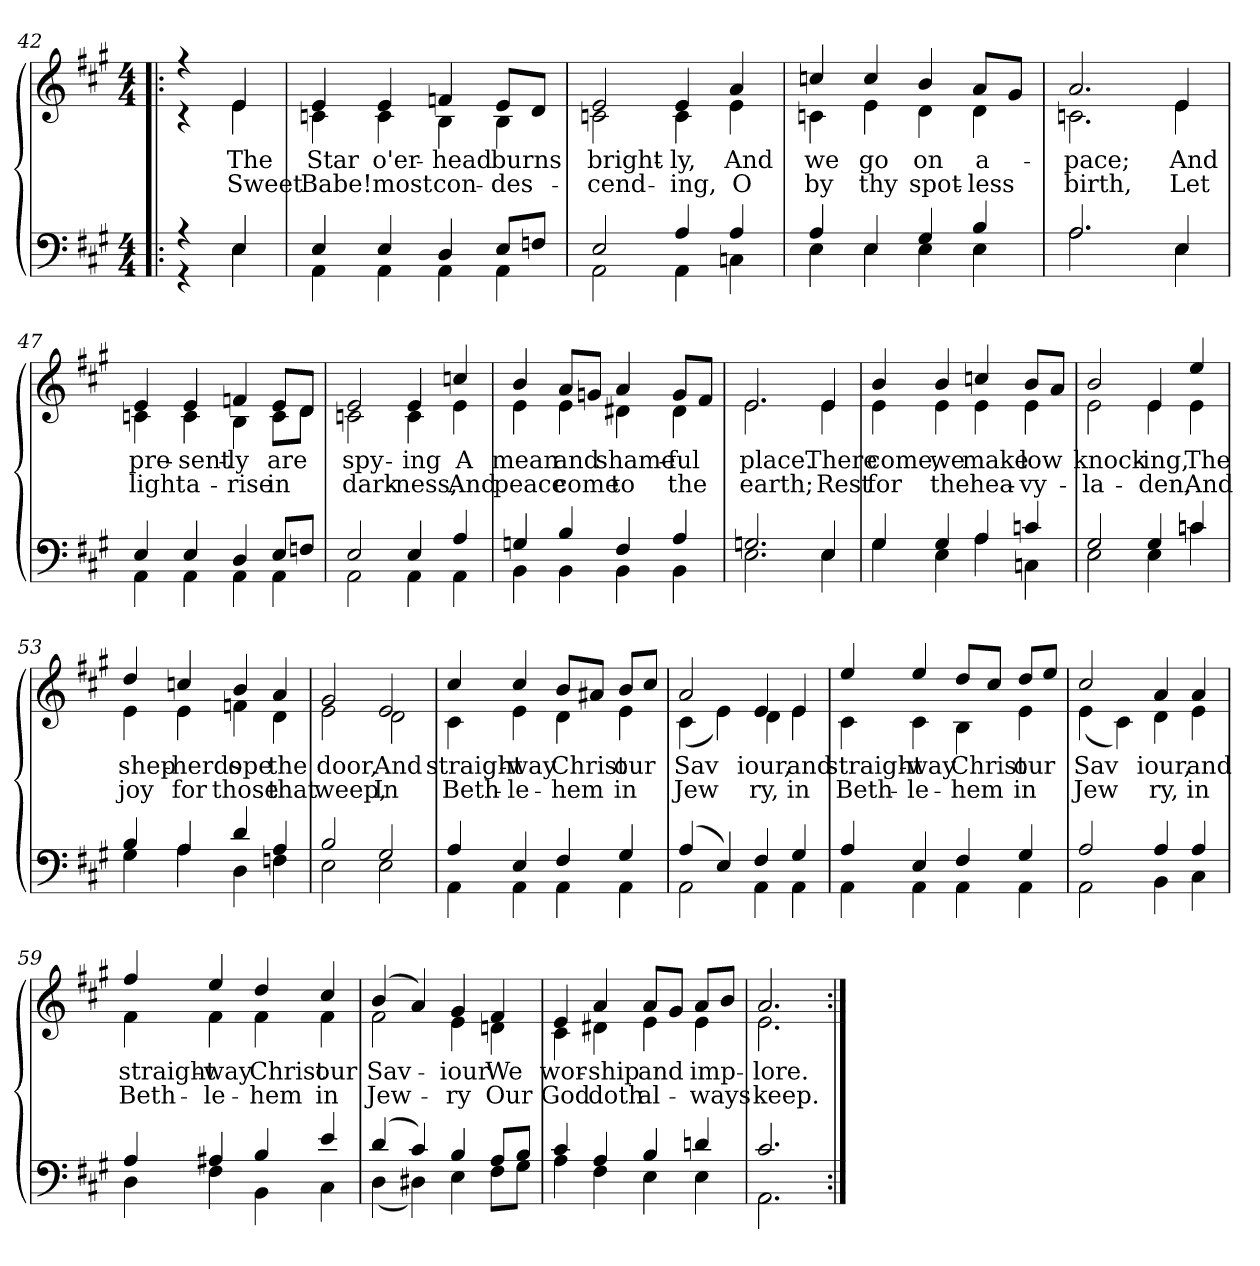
**kern	**kern	**text	**text
*part2	*part1	*part1	*part1
*staff2	*staff1	*staff1	*staff1
!!LO:LB:g=z
*clefF4	*clefG2	*	*
*k[f#c#g#]	*k[f#c#g#]	*	*
*A:	*A:	*	*
*M4/4	*M4/4	*	*
=42!|:	=42!|:	=42!|:	=42!|:
*^	*^	*	*
4r	4r	4r	4r	.	.
!	!	!	!	!LO:LY:b	!LO:LY:b
4E/	4E\	4e/	4e\	The	Sweet
=43	=43	=43	=43	=43	=43
!	!	!	!	!LO:LY:b	!LO:LY:b
4E/	4AA\	4e/	4cn\	Star	Babe!
!	!	!	!	!LO:LY:b	!LO:LY:b
4E/	4AA\	4e/	4c\	o'er-	most
!	!	!	!	!LO:LY:b	!LO:LY:b
4D/	4AA\	4fn/	4B\	-head	con-
!	!	!	!	!LO:LY:b	!LO:LY:b
8E/L	4AA\	8e/L	4B\	burns	-des-
8Fn/J	.	8d/J	.	.	.
=44	=44	=44	=44	=44	=44
!	!	!	!	!LO:LY:b	!LO:LY:b
2E/	2AA\	2e/	2cn\	bright-	-cend-
!	!	!	!	!LO:LY:b	!LO:LY:b
4A/	4AA\	4e/	4c\	-ly,	-ing,
!	!	!	!	!LO:LY:b	!LO:LY:b
4A/	4Cn\	4a/	4e\	And	O
=45	=45	=45	=45	=45	=45
!	!	!	!	!LO:LY:b	!LO:LY:b
4A/	4E\	4ccn/	4cn\	we	by
!	!	!	!	!LO:LY:b	!LO:LY:b
4E/	4E\	4cc/	4e\	go	thy
!	!	!	!	!LO:LY:b	!LO:LY:b
4G#/	4E\	4b/	4d\	on	spot-
!	!	!	!	!LO:LY:b	!LO:LY:b
4B/	4E\	8a/L	4d\	a-	-less
.	.	8g#/J	.	.	.
=46	=46	=46	=46	=46	=46
!	!	!	!	!LO:LY:b	!LO:LY:b
2.A/	2.A\	2.a/	2.cn\	-pace;	birth,
!	!	!	!	!LO:LY:b	!LO:LY:b
4E/	4E\	4e/	4e\	And	Let
=47	=47	=47	=47	=47	=47
!	!	!	!	!LO:LY:b	!LO:LY:b
4E/	4AA\	4e/	4cn\	pre-	light
!	!	!	!	!LO:LY:b	!LO:LY:b
4E/	4AA\	4e/	4c\	-sent-	a-
!	!	!	!	!LO:LY:b	!LO:LY:b
4D/	4AA\	4fn/	4B\	-ly	-rise
!	!	!	!	!LO:LY:b	!LO:LY:b
8E/L	4AA\	8e/L	8c\L	are	in
8Fn/J	.	8d/J	8d\J	.	.
!!LO:LB:g=z	!!
=48	=48	=48	=48	=48	=48
!	!	!	!	!LO:LY:b	!LO:LY:b
2E/	2AA\	2e/	2cn\	spy-	dark-
!	!	!	!	!LO:LY:b	!LO:LY:b
4E/	4AA\	4e/	4c\	-ing	-ness,
!	!	!	!	!LO:LY:b	!LO:LY:b
4A/	4AA\	4ccn/	4e\	A	And
=49	=49	=49	=49	=49	=49
!	!	!	!	!LO:LY:b	!LO:LY:b
4Gn/	4BB\	4b/	4e\	mean	peace
!	!	!	!	!LO:LY:b	!LO:LY:b
4B/	4BB\	8a/L	4e\	and	come
.	.	8gn/J	.	.	.
!	!	!	!	!LO:LY:b	!LO:LY:b
4F#/	4BB\	4a/	4d#X\	shame-	to
!	!	!	!	!LO:LY:b	!LO:LY:b
4A/	4BB\	8g/L	4d#\	-ful	the
.	.	8f#/J	.	.	.
=50	=50	=50	=50	=50	=50
!	!	!	!	!LO:LY:b	!LO:LY:b
2.Gn/	2.E\	2.e/	2.e\	place.	earth;
!	!	!	!	!LO:LY:b	!LO:LY:b
4E/	4E\	4e/	4e\	There	Rest
=51	=51	=51	=51	=51	=51
!	!	!	!	!LO:LY:b	!LO:LY:b
4G#/	4G#\	4b/	4e\	come,	for
!	!	!	!	!LO:LY:b	!LO:LY:b
4G#/	4E\	4b/	4e\	we	the
!	!	!	!	!LO:LY:b	!LO:LY:b
4A/	4A\	4ccn/	4e\	make	hea-
!	!	!	!	!LO:LY:b	!LO:LY:b
4cn/	4Cn\	8b/L	4e\	low	-vy-
.	.	8a/J	.	.	.
=52	=52	=52	=52	=52	=52
!	!	!	!	!LO:LY:b	!LO:LY:b
2G#/	2E\	2b/	2e\	knock-	-la-
!	!	!	!	!LO:LY:b	!LO:LY:b
4G#/	4E\	4e/	4e\	-ing,	-den,
!	!	!	!	!LO:LY:b	!LO:LY:b
4cn/	4cn\	4ee/	4e\	The	And
!!LO:LB:g=z	!!
=53	=53	=53	=53	=53	=53
!	!	!	!	!LO:LY:b	!LO:LY:b
4B/	4G#\	4dd/	4e\	shep-	joy
!	!	!	!	!LO:LY:b	!LO:LY:b
4A/	4A\	4ccn/	4e\	-herds	for
!	!	!	!	!LO:LY:b	!LO:LY:b
4d/	4D\	4b/	4fn\	ope	those
!	!	!	!	!LO:LY:b	!LO:LY:b
4A/	4Fn\	4a/	4d\	the	that
=54	=54	=54	=54	=54	=54
!	!	!	!	!LO:LY:b	!LO:LY:b
2B/	2E\	2g#/	2e\	door,	weep,
!	!	!	!	!LO:LY:b	!LO:LY:b
2G#/	2E\	2e/	2d\	And	In
=55	=55	=55	=55	=55	=55
!	!	!	!	!LO:LY:b	!LO:LY:b
4A/	4AA\	4cc#/	4c#\	straight-	Beth-
!	!	!	!	!LO:LY:b	!LO:LY:b
4E/	4AA\	4cc#/	4e\	-way	-le-
!	!	!	!	!LO:LY:b	!LO:LY:b
4F#/	4AA\	8b/L	4d\	Christ	-hem
.	.	8a#X/J	.	.	.
!	!	!	!	!LO:LY:b	!LO:LY:b
4G#/	4AA\	8b/L	4e\	our	in
.	.	8cc#/J	.	.	.
=56	=56	=56	=56	=56	=56
!	!	!	!	!LO:LY:b	!LO:LY:b
(>4A/	2AA\	2a/	(<4c#\	Sav­	Jew­
4E/)	.	.	4e\)	.	.
!	!	!	!	!LO:LY:b	!LO:LY:b
4F#/	4AA\	4e/	4d\	iour,	ry,
!	!	!	!	!LO:LY:b	!LO:LY:b
4G#/	4AA\	4e/	4e\	and	in
=57	=57	=57	=57	=57	=57
!	!	!	!	!LO:LY:b	!LO:LY:b
4A/	4AA\	4ee/	4c#\	straight-	Beth-
!	!	!	!	!LO:LY:b	!LO:LY:b
4E/	4AA\	4ee/	4c#\	-way	-le-
!	!	!	!	!LO:LY:b	!LO:LY:b
4F#/	4AA\	8dd/L	4B\	Christ	-hem
.	.	8cc#/J	.	.	.
!	!	!	!	!LO:LY:b	!LO:LY:b
4G#/	4AA\	8dd/L	4e\	our	in
.	.	8ee/J	.	.	.
!!LO:LB:g=z	!!
=58	=58	=58	=58	=58	=58
!	!	!	!	!LO:LY:b	!LO:LY:b
2A/	2AA\	2cc#/	(<4e\	Sav­	Jew­
.	.	.	4c#\)	.	.
!	!	!	!	!LO:LY:b	!LO:LY:b
4A/	4BB\	4a/	4d\	iour,	ry,
!	!	!	!	!LO:LY:b	!LO:LY:b
4A/	4C#\	4a/	4e\	and	in
=59	=59	=59	=59	=59	=59
!	!	!	!	!LO:LY:b	!LO:LY:b
4A/	4D\	4ff#/	4f#\	straight-	Beth-
!	!	!	!	!LO:LY:b	!LO:LY:b
4A#X/	4F#\	4ee/	4f#\	-way	-le-
!	!	!	!	!LO:LY:b	!LO:LY:b
4B/	4BB\	4dd/	4f#\	Christ	-hem
!	!	!	!	!LO:LY:b	!LO:LY:b
4e/	4C#\	4cc#/	4f#\	our	in
=60	=60	=60	=60	=60	=60
!	!	!	!	!LO:LY:b	!LO:LY:b
(>4d/	(<4D\	(>4b/	2f#\	Sav-	Jew-
4c#/)	4D#X\)	4a/)	.	.	.
!	!	!	!	!LO:LY:b	!LO:LY:b
4B/	4E\	4g#/	4e\	-iour	-ry
!	!	!	!	!LO:LY:b	!LO:LY:b
8A/L	8F#\L	4f#/	4dn\	We	Our
8B/J	8G#\J	.	.	.	.
=61	=61	=61	=61	=61	=61
!	!	!	!	!LO:LY:b	!LO:LY:b
4c#/	4A\	4e/	4c#\	wor-	God
!	!	!	!	!LO:LY:b	!LO:LY:b
4A/	4F#\	4a/	4d#X\	-ship	doth
!	!	!	!	!LO:LY:b	!LO:LY:b
4B/	4E\	8a/L	4e\	and	al-
.	.	8g#/J	.	.	.
!	!	!	!	!LO:LY:b	!LO:LY:b
4dni/	4E\	8a/L	4e\	imp-	-ways
.	.	8b/J	.	.	.
=62	=62	=62	=62	=62	=62
!	!	!	!	!LO:LY:b	!LO:LY:b
2.c#/	2.AA\	2.a/	2.e\	-lore.	keep.
*v	*v	*	*	*	*
*	*v	*v	*	*
=:|!	=:|!	=:|!	=:|!
*-	*-	*-	*-
